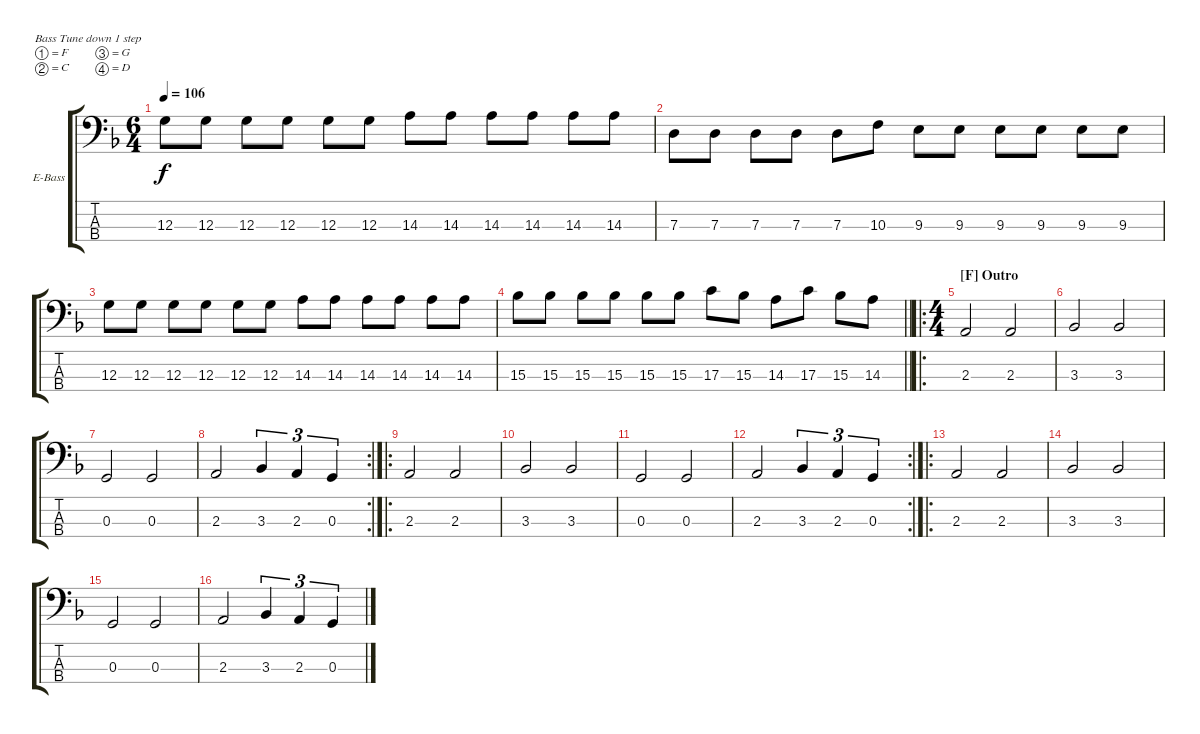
\bracketExtendMode groupsimilarinstruments
\firstSystemTrackNameOrientation horizontal
\otherSystemsTrackNameOrientation horizontal
\track ("Bass" "E-Bass") {instrument electricbasspick}
\staff {score tabs}
\tuning (F2 C2 G1 D1)
\ts (6 4)
\tempo 106
\clef f4
\ks dminor
12.3.8{dy f} 12.3.8 12.3.8 12.3.8 12.3.8 12.3.8 14.3.8 14.3.8 14.3.8 14.3.8 14.3.8 14.3.8 |
7.3.8 7.3.8 7.3.8 7.3.8 7.3.8 10.3.8 9.3.8 9.3.8 9.3.8 9.3.8 9.3.8 9.3.8 |
12.3.8 12.3.8 12.3.8 12.3.8 12.3.8 12.3.8 14.3.8 14.3.8 14.3.8 14.3.8 14.3.8 14.3.8 |
\barLineRight lightlight
15.3.8 15.3.8 15.3.8 15.3.8 15.3.8 15.3.8 17.3.8 15.3.8 14.3.8 17.3.8 15.3.8 14.3.8 |
\ro
\ts (4 4)
\beaming (8 2 2 2 2)
\section ("F" "Outro")
2.3.2 2.3.2 |
3.3.2 3.3.2 |
0.3.2 0.3.2 |
\rc 2
2.3.2 3.3.4{tu (3 2)} 2.3.4{tu (3 2)} 0.3.4{tu (3 2)} |
\ro
2.3.2 2.3.2 |
3.3.2 3.3.2 |
0.3.2 0.3.2 |
\rc 2
2.3.2 3.3.4{tu (3 2)} 2.3.4{tu (3 2)} 0.3.4{tu (3 2)} |
\ro
2.3.2 2.3.2 |
3.3.2 3.3.2 |
0.3.2 0.3.2 |
2.3.2 3.3.4{tu (3 2)} 2.3.4{tu (3 2)} 0.3.4{tu (3 2)}
